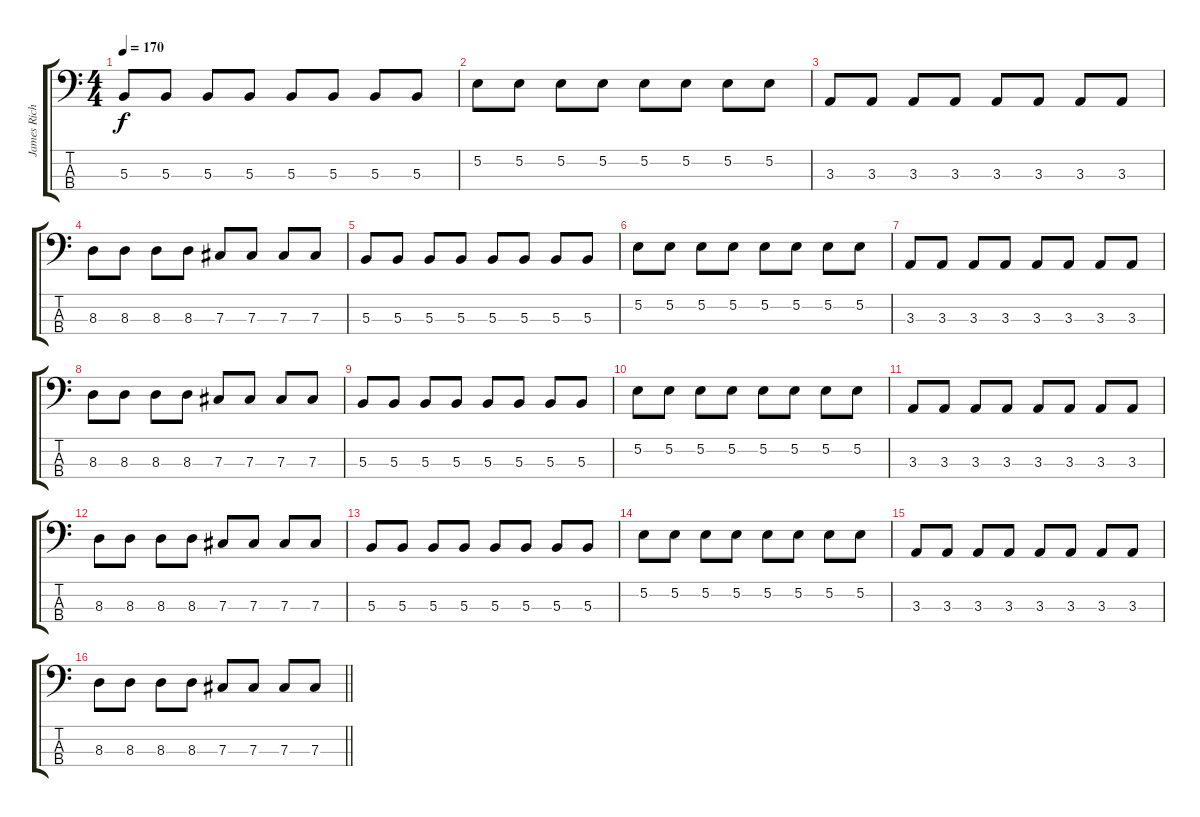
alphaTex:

\track ("James Richardson" "James Rich") {instrument electricbassfinger}
\staff {score tabs}
\tuning (E2 B1 Gb1 B0) {hide}
\ts (4 4)
\tempo 170
\clef f4
\ks c
5.3.8{dy f} 5.3.8 5.3.8 5.3.8 5.3.8 5.3.8 5.3.8 5.3.8 |
5.2.8 5.2.8 5.2.8 5.2.8 5.2.8 5.2.8 5.2.8 5.2.8 |
3.3.8 3.3.8 3.3.8 3.3.8 3.3.8 3.3.8 3.3.8 3.3.8 |
8.3.8 8.3.8 8.3.8 8.3.8 7.3.8 7.3.8 7.3.8 7.3.8 |
5.3.8 5.3.8 5.3.8 5.3.8 5.3.8 5.3.8 5.3.8 5.3.8 |
5.2.8 5.2.8 5.2.8 5.2.8 5.2.8 5.2.8 5.2.8 5.2.8 |
3.3.8 3.3.8 3.3.8 3.3.8 3.3.8 3.3.8 3.3.8 3.3.8 |
8.3.8 8.3.8 8.3.8 8.3.8 7.3.8 7.3.8 7.3.8 7.3.8 |
5.3.8 5.3.8 5.3.8 5.3.8 5.3.8 5.3.8 5.3.8 5.3.8 |
5.2.8 5.2.8 5.2.8 5.2.8 5.2.8 5.2.8 5.2.8 5.2.8 |
3.3.8 3.3.8 3.3.8 3.3.8 3.3.8 3.3.8 3.3.8 3.3.8 |
8.3.8 8.3.8 8.3.8 8.3.8 7.3.8 7.3.8 7.3.8 7.3.8 |
5.3.8 5.3.8 5.3.8 5.3.8 5.3.8 5.3.8 5.3.8 5.3.8 |
5.2.8 5.2.8 5.2.8 5.2.8 5.2.8 5.2.8 5.2.8 5.2.8 |
3.3.8 3.3.8 3.3.8 3.3.8 3.3.8 3.3.8 3.3.8 3.3.8 |
\barLineRight lightlight
8.3.8 8.3.8 8.3.8 8.3.8 7.3.8 7.3.8 7.3.8 7.3.8
